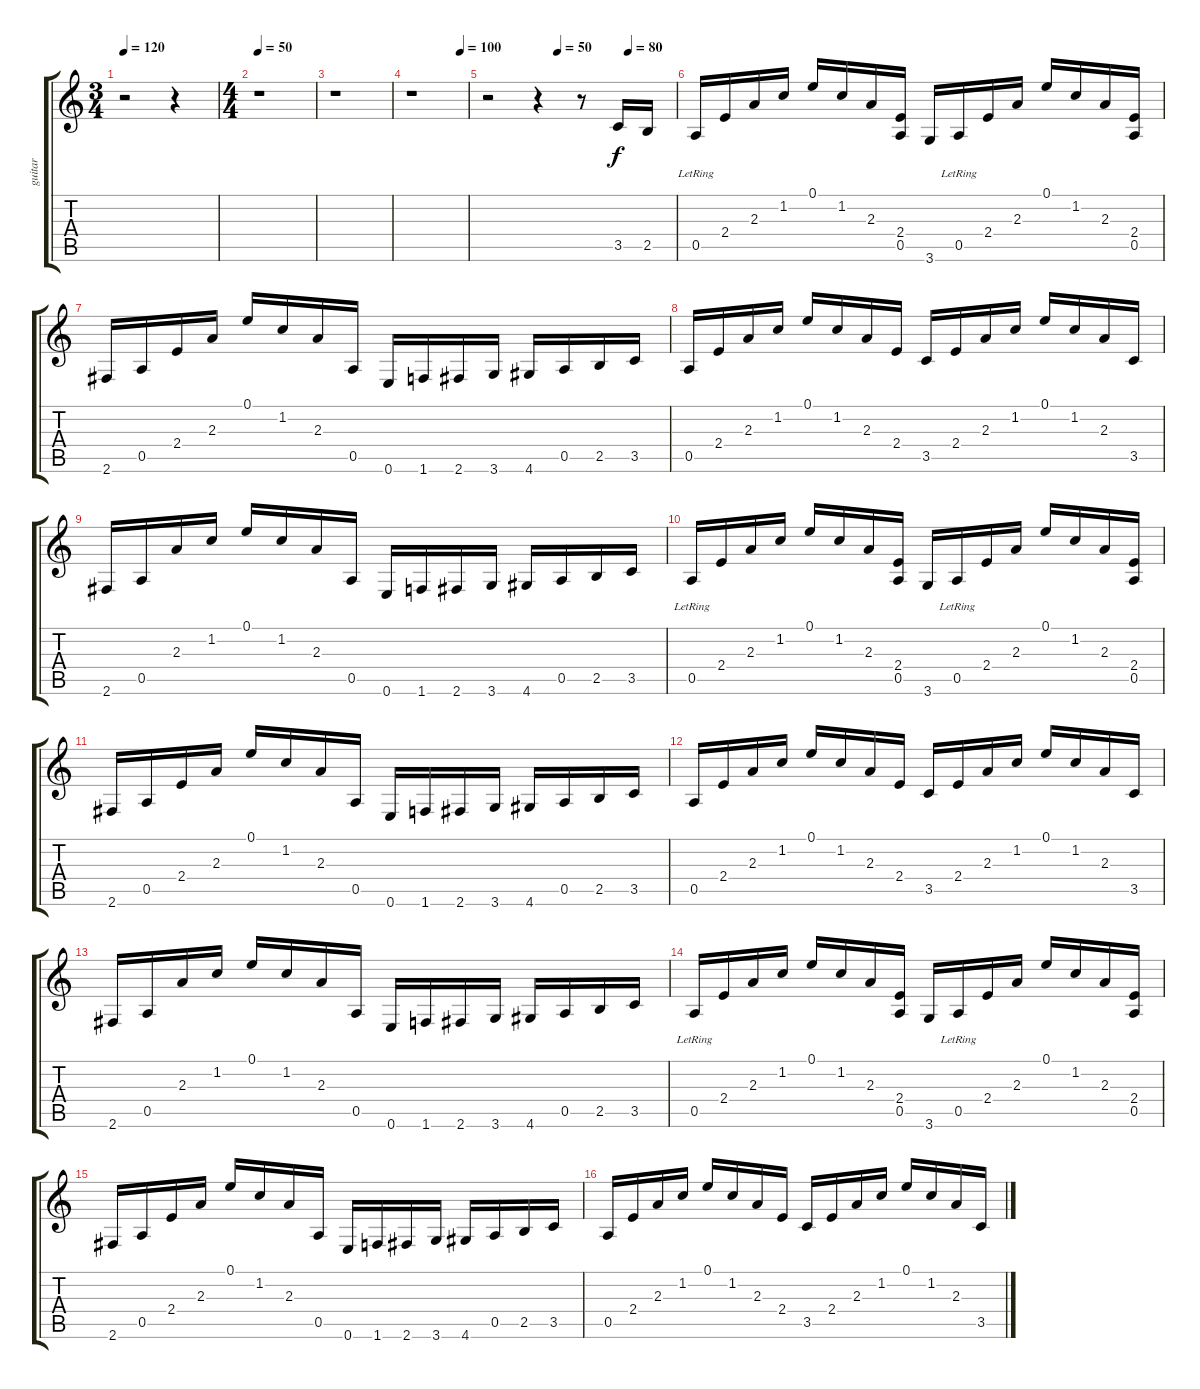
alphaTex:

\track ("guitar" "guitar") {instrument acousticguitarsteel}
\staff {score tabs}
\tuning (E4 B3 G3 D3 A2 E2) {hide}
\ts (3 4)
\tempo 120
\clef g2
\ks c
r.2{dy ff} r.4 |
\ts (4 4)
\tempo 50
r.1 |
r.1 |
\tempo (100 0.875)
r.1 |
\tempo (80 0.75)
\tempo (50 0.375)
r.2 r.4 r.8 3.5.16{dy f} 2.5.16 |
0.5{lr}.16 2.4.16 2.3.16 1.2.16 0.1.16 1.2.16 2.3.16 (2.4 0.5).16 3.6.16 0.5{lr}.16 2.4.16 2.3.16 0.1.16 1.2.16 2.3.16 (2.4 0.5).16 |
2.6.16 0.5.16 2.4.16 2.3.16 0.1.16 1.2.16 2.3.16 0.5.16 0.6.16 1.6.16 2.6.16 3.6.16 4.6.16 0.5.16 2.5.16 3.5.16 |
0.5.16 2.4.16 2.3.16 1.2.16 0.1.16 1.2.16 2.3.16 2.4.16 3.5.16 2.4.16 2.3.16 1.2.16 0.1.16 1.2.16 2.3.16 3.5.16 |
2.6.16 0.5.16 2.3.16 1.2.16 0.1.16 1.2.16 2.3.16 0.5.16 0.6.16 1.6.16 2.6.16 3.6.16 4.6.16 0.5.16 2.5.16 3.5.16 |
0.5{lr}.16 2.4.16 2.3.16 1.2.16 0.1.16 1.2.16 2.3.16 (2.4 0.5).16 3.6.16 0.5{lr}.16 2.4.16 2.3.16 0.1.16 1.2.16 2.3.16 (2.4 0.5).16 |
2.6.16 0.5.16 2.4.16 2.3.16 0.1.16 1.2.16 2.3.16 0.5.16 0.6.16 1.6.16 2.6.16 3.6.16 4.6.16 0.5.16 2.5.16 3.5.16 |
0.5.16 2.4.16 2.3.16 1.2.16 0.1.16 1.2.16 2.3.16 2.4.16 3.5.16 2.4.16 2.3.16 1.2.16 0.1.16 1.2.16 2.3.16 3.5.16 |
2.6.16 0.5.16 2.3.16 1.2.16 0.1.16 1.2.16 2.3.16 0.5.16 0.6.16 1.6.16 2.6.16 3.6.16 4.6.16 0.5.16 2.5.16 3.5.16 |
0.5{lr}.16 2.4.16 2.3.16 1.2.16 0.1.16 1.2.16 2.3.16 (2.4 0.5).16 3.6.16 0.5{lr}.16 2.4.16 2.3.16 0.1.16 1.2.16 2.3.16 (2.4 0.5).16 |
2.6.16 0.5.16 2.4.16 2.3.16 0.1.16 1.2.16 2.3.16 0.5.16 0.6.16 1.6.16 2.6.16 3.6.16 4.6.16 0.5.16 2.5.16 3.5.16 |
0.5.16 2.4.16 2.3.16 1.2.16 0.1.16 1.2.16 2.3.16 2.4.16 3.5.16 2.4.16 2.3.16 1.2.16 0.1.16 1.2.16 2.3.16 3.5.16
